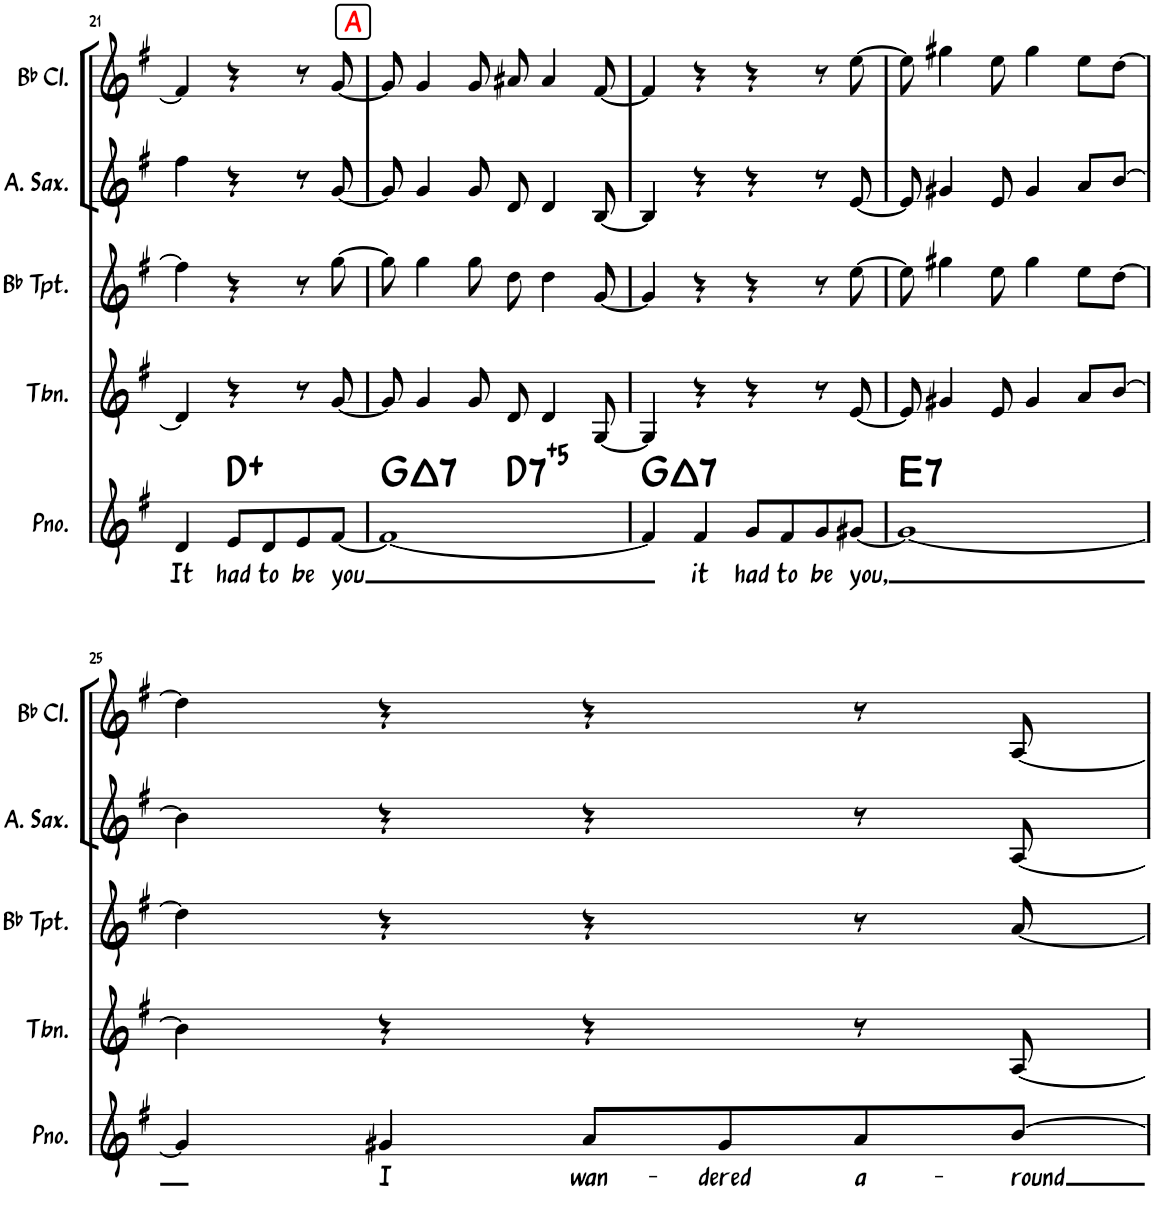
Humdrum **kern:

**kern	**text	**harte	**kern	**kern	**kern	**kern
*part5	*part5	*part5	*part4	*part3	*part2	*part1
*staff5	*staff5	*	*staff4	*staff3	*staff2	*staff1
*I"Piano	*	*	*I"Trombone	*I"Bb Trumpet	*I"Alto Saxophone	*I"Bb Clarinet
*I'Pno.	*	*	*I'Tbn.	*I'Bb Tpt.	*I'A. Sax.	*I'Bb Cl.
!!LO:PB:g=z
*clefG2	*	*	*clefG2	*clefG2	*clefG2	*clefG2
*	*	*	*	*ITrd1c2	*ITrd5c9	*ITrd1c2
*k[f#]	*	*	*k[f#]	*k[f#]	*k[f#]	*k[f#]
*M4/4	*	*	*M4/4	*M4/4	*M4/4	*M4/4
=21	=21	=21	=21	=21	=21	=21
!	!LO:LY:b	!	!	!	!	!
4d/	It	.	4d/]	4ff#\]	4ff#\	4f#/]
!	!LO:LY:b	!	!	!	!	!
8e/L	had	D:aug	4r	4r	4r	4r
!	!LO:LY:b	!	!	!	!	!
8d/	to	.	.	.	.	.
!	!LO:LY:b	!	!	!	!	!
8e/	be	.	8r	8r	8r	8r
!	!LO:LY:b	!	!	!	!	!
[8f#/J	you	.	[8g/	[8gg\	[8g/	[8g/
!!LO:REH:place=s1:a:cj:color=#FF0000:fs=14:t=A
=22	=22	=22	=22	=22	=22	=22
!	!	!LO:H:kt=7	!	!	!	!
*^	*	*	*	*	*	*
1f#_	2ryy	.	G:maj7	8g/]	8gg\]	8g/]	8g/]
.	.	.	.	4g/	4gg\	4g/	4g/
.	.	.	.	8g/	8gg\	8g/	8g/
!	!	!	!LO:H:kt=7	!	!	!	!
.	2ryy	.	D:(3,#5,b7)	8d/	8dd\	8d/	8a#X/
.	.	.	.	4d/	4dd\	4d/	4a#/
.	.	.	.	[8G/	[8g/	[8B/	[8f#/
=23	=23	=23	=23	=23	=23	=23	=23
!	!	!	!LO:H:kt=7	!	!	!	!
*v	*v	*	*	*	*	*	*
4f#/]	.	G:maj7	4G/]	4g/]	4B/]	4f#/]
!	!LO:LY:b	!	!	!	!	!
4f#/	it	.	4r	4r	4r	4r
!	!LO:LY:b	!	!	!	!	!
8g/L	had	.	4r	4r	4r	4r
!	!LO:LY:b	!	!	!	!	!
8f#/	to	.	.	.	.	.
!	!LO:LY:b	!	!	!	!	!
8g/	be	.	8r	8r	8r	8r
!	!LO:LY:b	!	!	!	!	!
[8g#X/J	you,	.	[8e/	[8ee\	[8e/	[8ee\
=24	=24	=24	=24	=24	=24	=24
!	!	!LO:H:kt=7	!	!	!	!
1g#_	.	E:7	8e/]	8ee\]	8e/]	8ee\]
.	.	.	4g#X/	4gg#X\	4g#X/	4gg#X\
.	.	.	8e/	8ee\	8e/	8ee\
.	.	.	4g#/	4gg#\	4g#/	4gg#\
.	.	.	8a/L	8ee\L	8a/L	8ee\L
.	.	.	[8b/J	[8dd\J	[8b/J	[8dd\J
!!LO:LB:g=z
=25	=25	=25	=25	=25	=25	=25
4g#/]	.	.	4b\]	4dd\]	4b\]	4dd\]
!	!LO:LY:b	!	!	!	!	!
4g#X/	I	.	4r	4r	4r	4r
!	!LO:LY:b	!	!	!	!	!
8a/L	wan-	.	4r	4r	4r	4r
!	!LO:LY:b	!	!	!	!	!
8g#/	-dered	.	.	.	.	.
!	!LO:LY:b	!	!	!	!	!
8a/	a-	.	8r	8r	8r	8r
!	!LO:LY:b	!	!	!	!	!
[8b/J	-round	.	[8A/	[8a/	[8A/	[8A/
=	=	=	=	=	=	=
*-	*-	*-	*-	*-	*-	*-
